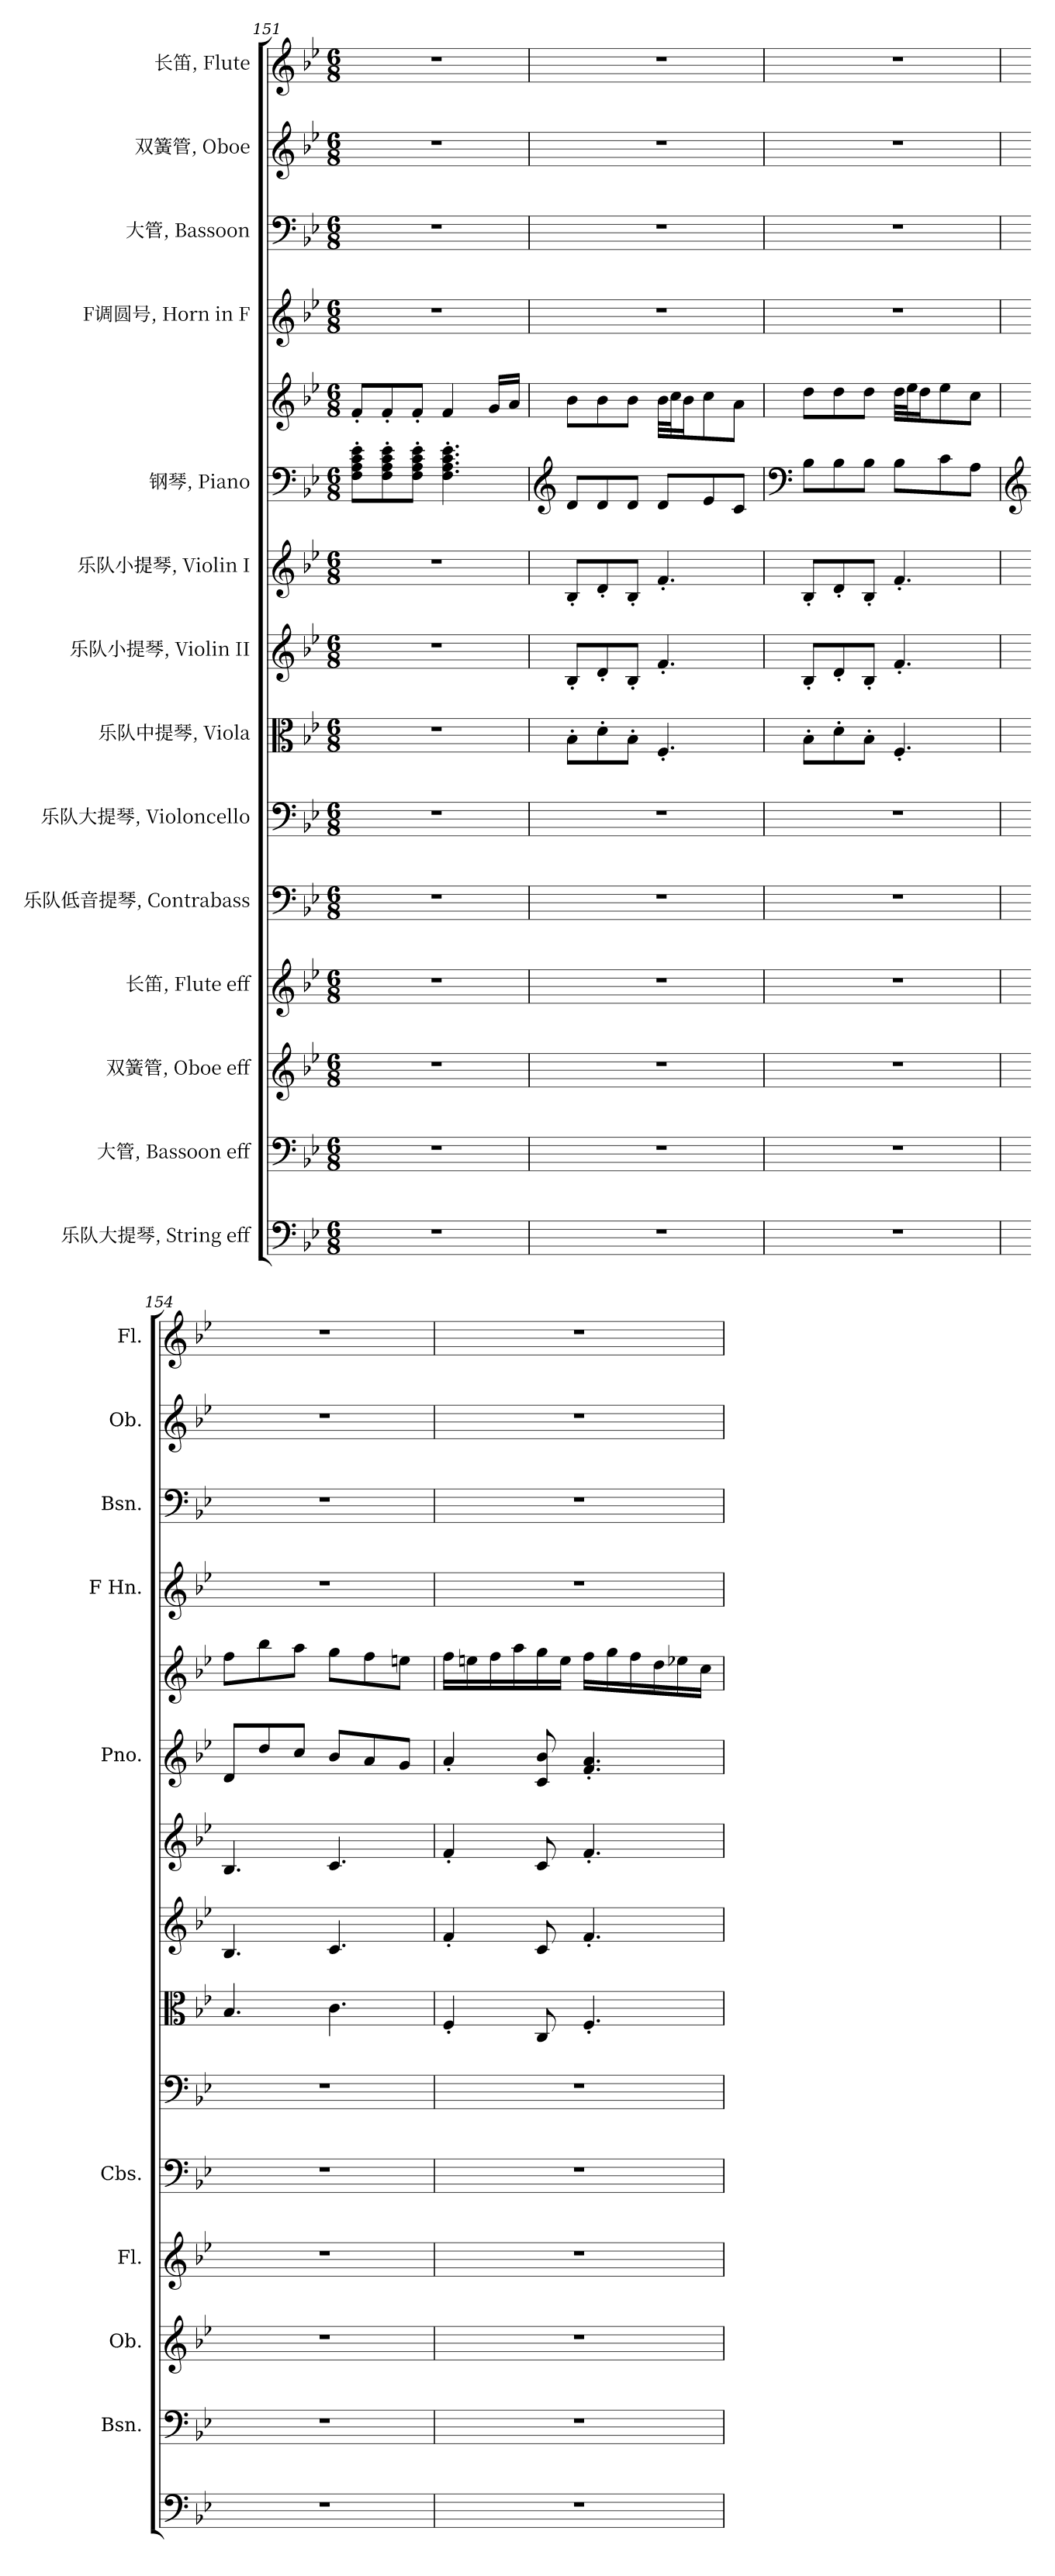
**kern	**kern	**kern	**kern	**kern	**kern	**kern	**kern	**kern	**kern	**kern	**kern	**kern	**kern	**kern
*part14	*part13	*part12	*part11	*part10	*part9	*part8	*part7	*part6	*part5	*part5	*part4	*part3	*part2	*part1
*staff15	*staff14	*staff13	*staff12	*staff11	*staff10	*staff9	*staff8	*staff7	*staff6	*staff5	*staff4	*staff3	*staff2	*staff1
*I"乐队大提琴, String eff	*I"大管, Bassoon eff	*I"双簧管, Oboe eff	*I"长笛, Flute eff	*I"乐队低音提琴, Contrabass	*I"乐队大提琴, Violoncello	*I"乐队中提琴, Viola	*I"乐队小提琴, Violin II	*I"乐队小提琴, Violin I	*I"钢琴, Piano	*	*I"F调圆号, Horn in F	*I"大管, Bassoon	*I"双簧管, Oboe	*I"长笛, Flute
*	*I'Bsn.	*I'Ob.	*I'Fl.	*I'Cbs.	*	*	*	*	*I'Pno.	*	*I'F Hn.	*I'Bsn.	*I'Ob.	*I'Fl.
!!LO:PB:g=z
*clefF4	*clefF4	*clefG2	*clefG2	*clefF4	*clefF4	*clefC3	*clefG2	*clefG2	*clefF4	*clefG2	*clefG2	*clefF4	*clefG2	*clefG2
*	*	*	*	*ITrd7c12	*	*	*	*	*	*	*ITrd4c7	*	*	*
*k[b-e-]	*k[b-e-]	*k[b-e-]	*k[b-e-]	*k[b-e-]	*k[b-e-]	*k[b-e-]	*k[b-e-]	*k[b-e-]	*k[b-e-]	*k[b-e-]	*k[b-e-a-]	*k[b-e-]	*k[b-e-]	*k[b-e-]
*M6/8	*M6/8	*M6/8	*M6/8	*M6/8	*M6/8	*M6/8	*M6/8	*M6/8	*M6/8	*M6/8	*M6/8	*M6/8	*M6/8	*M6/8
=151	=151	=151	=151	=151	=151	=151	=151	=151	=151	=151	=151	=151	=151	=151
2.r	2.r	2.r	2.r	2.r	2.r	2.r	2.r	2.r	8F\' 8A\' 8c\' 8e-\'L	8f'/L	2.r	2.r	2.r	2.r
.	.	.	.	.	.	.	.	.	8F\' 8A\' 8c\' 8e-\'	8f'/	.	.	.	.
.	.	.	.	.	.	.	.	.	8F\' 8A\' 8c\' 8e-\'J	8f'/J	.	.	.	.
.	.	.	.	.	.	.	.	.	4.F\' 4.A\' 4.c\' 4.e-\'	4f/	.	.	.	.
.	.	.	.	.	.	.	.	.	.	16g/LL	.	.	.	.
.	.	.	.	.	.	.	.	.	.	16a/JJ	.	.	.	.
=152	=152	=152	=152	=152	=152	=152	=152	=152	=152	=152	=152	=152	=152	=152
*	*	*	*	*	*	*	*	*	*clefG2	*	*	*	*	*
2.r	2.r	2.r	2.r	2.r	2.r	8B-'\L	8B-'/L	8B-'/L	8d/L	8b-\L	2.r	2.r	2.r	2.r
.	.	.	.	.	.	8d'\	8d'/	8d'/	8d/	8b-\	.	.	.	.
.	.	.	.	.	.	8B-'\J	8B-'/J	8B-'/J	8d/J	8b-\J	.	.	.	.
.	.	.	.	.	.	4.F'/	4.f'/	4.f'/	8d/L	32b-\LLL	.	.	.	.
.	.	.	.	.	.	.	.	.	.	32cc\J	.	.	.	.
.	.	.	.	.	.	.	.	.	.	16b-\J	.	.	.	.
.	.	.	.	.	.	.	.	.	8e-/	8cc\	.	.	.	.
.	.	.	.	.	.	.	.	.	8c/J	8a\J	.	.	.	.
=153	=153	=153	=153	=153	=153	=153	=153	=153	=153	=153	=153	=153	=153	=153
*	*	*	*	*	*	*	*	*	*clefF4	*	*	*	*	*
2.r	2.r	2.r	2.r	2.r	2.r	8B-'\L	8B-'/L	8B-'/L	8B-\L	8dd\L	2.r	2.r	2.r	2.r
.	.	.	.	.	.	8d'\	8d'/	8d'/	8B-\	8dd\	.	.	.	.
.	.	.	.	.	.	8B-'\J	8B-'/J	8B-'/J	8B-\J	8dd\J	.	.	.	.
.	.	.	.	.	.	4.F'/	4.f'/	4.f'/	8B-\L	32dd\LLL	.	.	.	.
.	.	.	.	.	.	.	.	.	.	32ee-\J	.	.	.	.
.	.	.	.	.	.	.	.	.	.	16dd\J	.	.	.	.
.	.	.	.	.	.	.	.	.	8c\	8ee-\	.	.	.	.
.	.	.	.	.	.	.	.	.	8A\J	8cc\J	.	.	.	.
=154	=154	=154	=154	=154	=154	=154	=154	=154	=154	=154	=154	=154	=154	=154
*	*	*	*	*	*	*	*	*	*clefG2	*	*	*	*	*
2.r	2.r	2.r	2.r	2.r	2.r	4.B-/	4.B-/	4.B-/	8d/L	8ff\L	2.r	2.r	2.r	2.r
.	.	.	.	.	.	.	.	.	8dd/	8bb-\	.	.	.	.
.	.	.	.	.	.	.	.	.	8cc/J	8aa\J	.	.	.	.
.	.	.	.	.	.	4.c\	4.c/	4.c/	8b-/L	8gg\L	.	.	.	.
.	.	.	.	.	.	.	.	.	8a/	8ff\	.	.	.	.
.	.	.	.	.	.	.	.	.	8g/J	8een\J	.	.	.	.
!!LO:PB:g=z
=155	=155	=155	=155	=155	=155	=155	=155	=155	=155	=155	=155	=155	=155	=155
2.r	2.r	2.r	2.r	2.r	2.r	4F'/	4f'/	4f'/	4a'/	16ff\LL	2.r	2.r	2.r	2.r
.	.	.	.	.	.	.	.	.	.	16een\	.	.	.	.
.	.	.	.	.	.	.	.	.	.	16ff\	.	.	.	.
.	.	.	.	.	.	.	.	.	.	16aa\	.	.	.	.
.	.	.	.	.	.	8C/	8c/	8c/	8c/ 8b-/	16gg\	.	.	.	.
.	.	.	.	.	.	.	.	.	.	16ee\JJ	.	.	.	.
.	.	.	.	.	.	4.F'/	4.f'/	4.f'/	4.f/' 4.a/'	16ff\LL	.	.	.	.
.	.	.	.	.	.	.	.	.	.	16gg\	.	.	.	.
.	.	.	.	.	.	.	.	.	.	16ff\	.	.	.	.
.	.	.	.	.	.	.	.	.	.	16dd\	.	.	.	.
.	.	.	.	.	.	.	.	.	.	16ee-X\	.	.	.	.
.	.	.	.	.	.	.	.	.	.	16cc\JJ	.	.	.	.
=	=	=	=	=	=	=	=	=	=	=	=	=	=	=
*-	*-	*-	*-	*-	*-	*-	*-	*-	*-	*-	*-	*-	*-	*-
